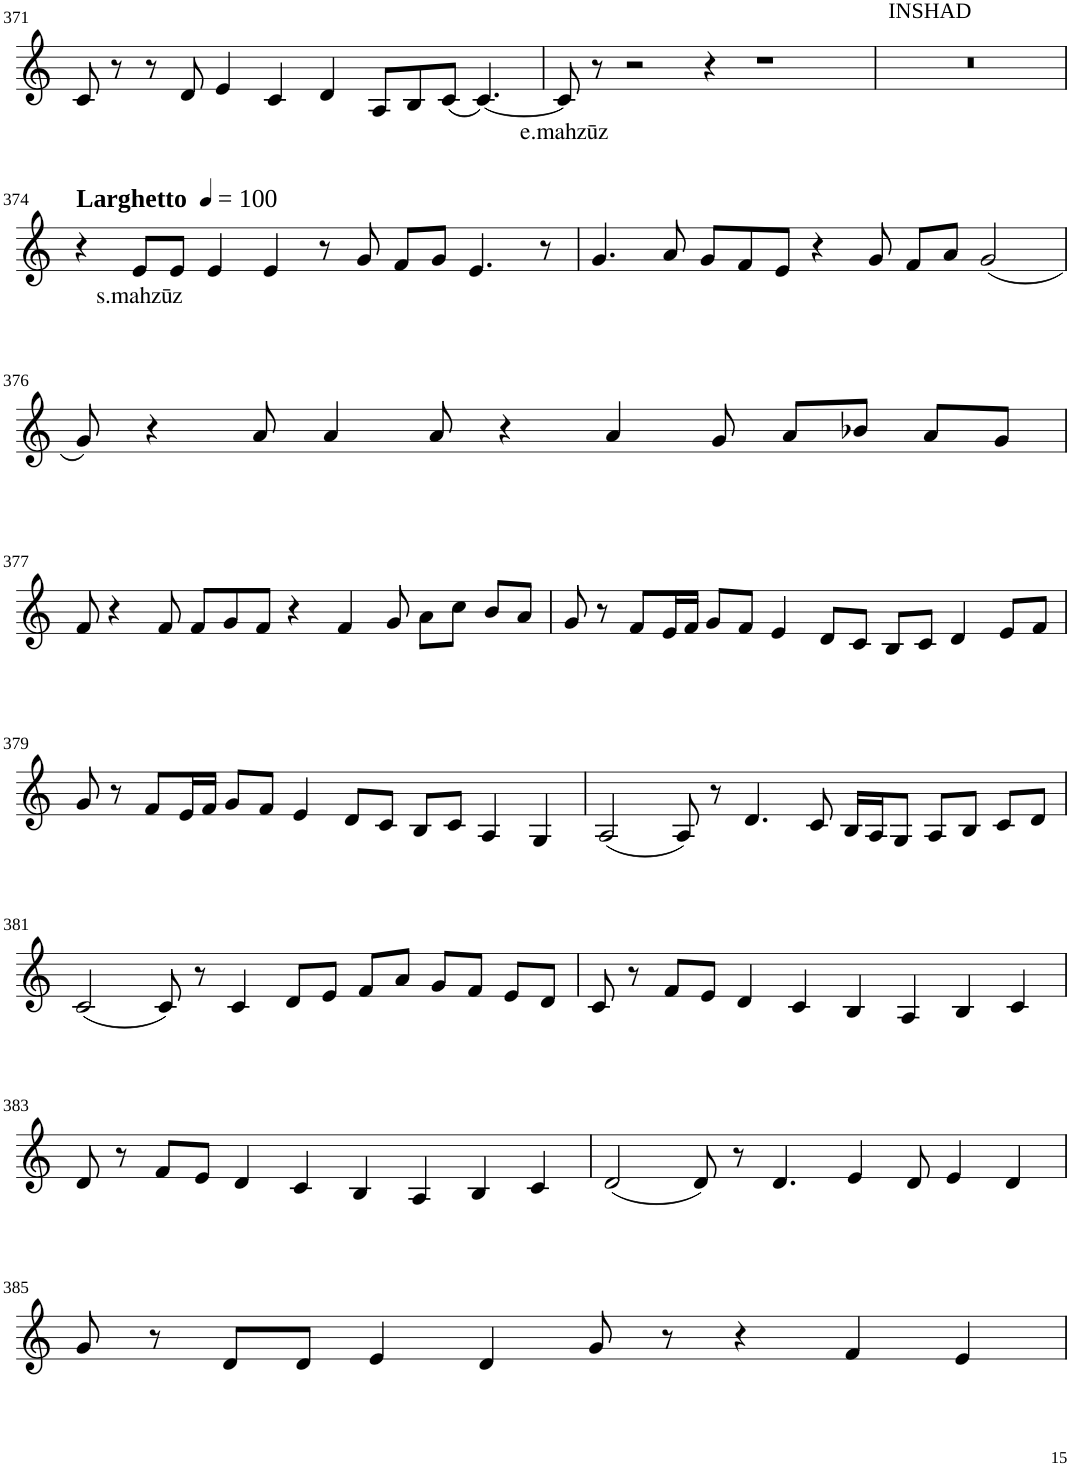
**kern	**text
*part1	*part1
*staff1	*staff1
*I"Violin	*
!!LO:PB:g=z
*clefG2	*
*k[]	*
*M8/4	*
=371	=371
8c/	.
8r	.
8r	.
8d/	.
4e/	.
4c/	.
4d/	.
8A/L	.
8B/	.
(8c/J	.
[4.c/)	.
=372	=372
!	!LO:LY:b
8c/]	e.mahzūz
8r	.
2r	.
4r	.
1r	.
=373	=373
!LO:TX:a:t=INSHAD	!
0r	.
!!LO:LB:g=z
=374	=374
*MM100	*
!LO:TX:a:B:t=Larghetto	!
4r	.
!	!LO:LY:b
8e/L	s.mahzūz
8e/J	.
4e/	.
4e/	.
8r	.
8g/	.
8f/L	.
8g/J	.
4.e/	.
8r	.
=375	=375
4.g/	.
8a/	.
8g/L	.
8f/	.
8e/J	.
4r	.
8g/	.
8f/L	.
8a/J	.
(2g/	.
!!LO:LB:g=z
=376	=376
8g/)	.
4r	.
8a/	.
4a/	.
8a/	.
4r	.
4a/	.
8g/	.
8a/L	.
8b-X/J	.
8a/L	.
8g/J	.
!!LO:LB:g=z
=377	=377
8f/	.
4r	.
8f/	.
8f/L	.
8g/	.
8f/J	.
4r	.
4f/	.
8g/	.
8a\L	.
8cc\J	.
8b/L	.
8a/J	.
=378	=378
8g/	.
8r	.
8f/L	.
16e/L	.
16f/JJ	.
8g/L	.
8f/J	.
4e/	.
8d/L	.
8c/J	.
8B/L	.
8c/J	.
4d/	.
8e/L	.
8f/J	.
!!LO:LB:g=z
=379	=379
8g/	.
8r	.
8f/L	.
16e/L	.
16f/JJ	.
8g/L	.
8f/J	.
4e/	.
8d/L	.
8c/J	.
8B/L	.
8c/J	.
4A/	.
4G/	.
=380	=380
(2A/	.
8A/)	.
8r	.
4.d/	.
8c/	.
16B/LL	.
16A/J	.
8G/J	.
8A/L	.
8B/J	.
8c/L	.
8d/J	.
!!LO:LB:g=z
=381	=381
(2c/	.
8c/)	.
8r	.
4c/	.
8d/L	.
8e/J	.
8f/L	.
8a/J	.
8g/L	.
8f/J	.
8e/L	.
8d/J	.
=382	=382
8c/	.
8r	.
8f/L	.
8e/J	.
4d/	.
4c/	.
4B/	.
4A/	.
4B/	.
4c/	.
!!LO:LB:g=z
=383	=383
8d/	.
8r	.
8f/L	.
8e/J	.
4d/	.
4c/	.
4B/	.
4A/	.
4B/	.
4c/	.
=384	=384
(2d/	.
8d/)	.
8r	.
4.d/	.
4e/	.
8d/	.
4e/	.
4d/	.
!!LO:LB:g=z
=385	=385
8g/	.
8r	.
8d/L	.
8d/J	.
4e/	.
4d/	.
8g/	.
8r	.
4r	.
4f/	.
4e/	.
=	=
*-	*-
